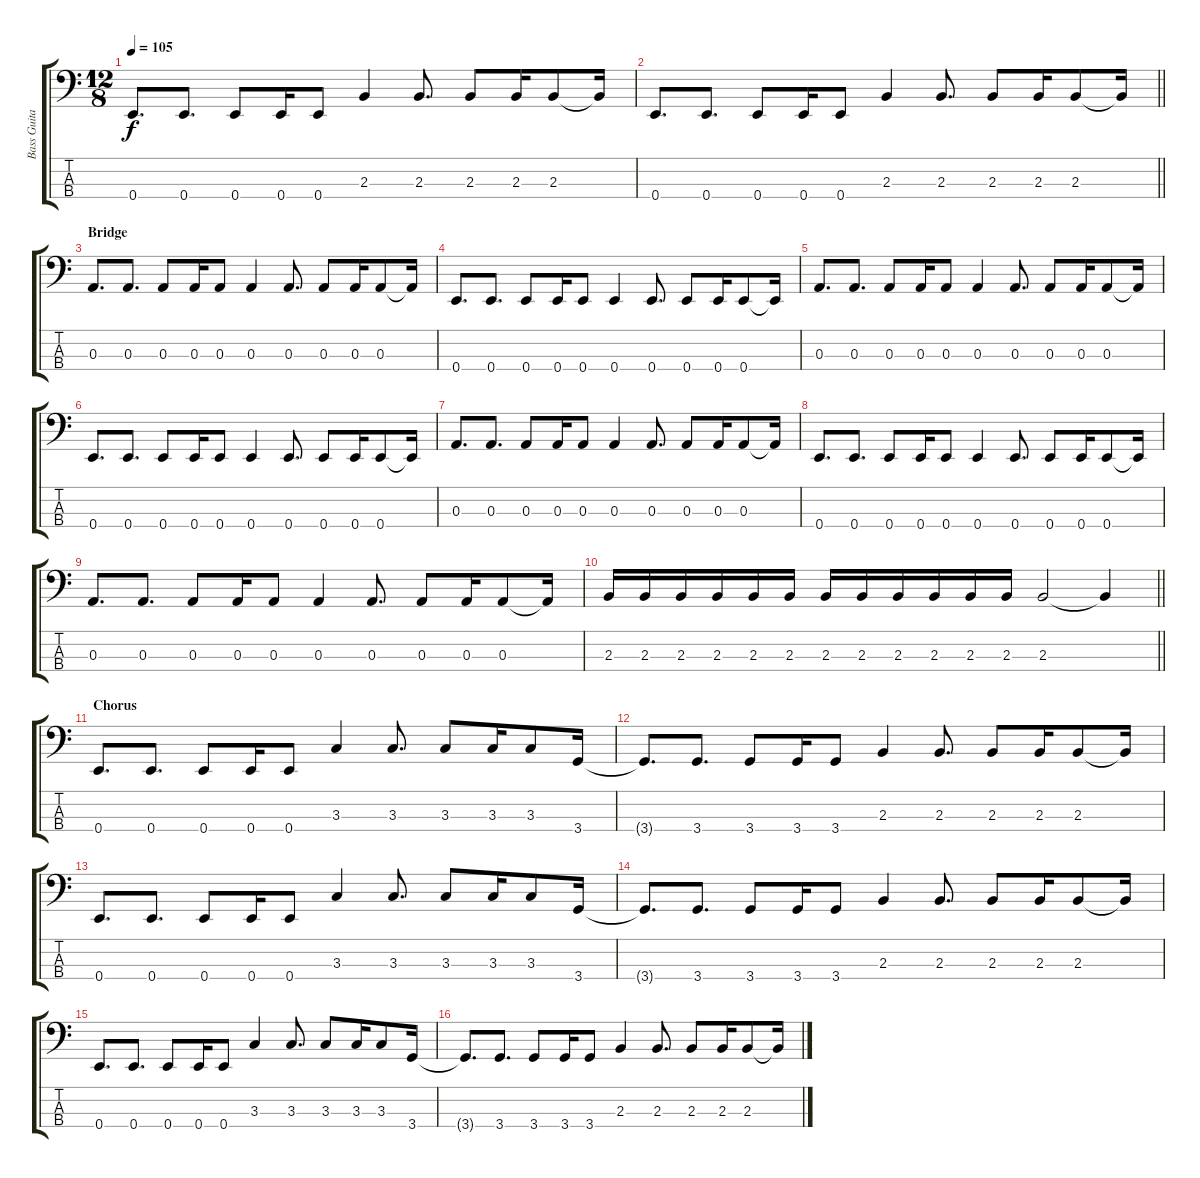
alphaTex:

\track ("Bass Guitar" "Bass Guita") {instrument electricbasspick}
\staff {score tabs}
\tuning (G2 D2 A1 E1) {hide}
\ts (12 8)
\tempo 105
\clef f4
\ks c
0.4.8{d dy f} 0.4.8{d} 0.4.8 0.4.16 0.4.8 2.3.4 2.3.8{d} 2.3.8 2.3.16 2.3.8 2.3{t}.16 |
\barLineRight lightlight
0.4.8{d} 0.4.8{d} 0.4.8 0.4.16 0.4.8 2.3.4 2.3.8{d} 2.3.8 2.3.16 2.3.8 2.3{t}.16 |
\section ("" "Bridge")
0.3.8{d} 0.3.8{d} 0.3.8 0.3.16 0.3.8 0.3.4 0.3.8{d} 0.3.8 0.3.16 0.3.8 0.3{t}.16 |
0.4.8{d} 0.4.8{d} 0.4.8 0.4.16 0.4.8 0.4.4 0.4.8{d} 0.4.8 0.4.16 0.4.8 0.4{t}.16 |
0.3.8{d} 0.3.8{d} 0.3.8 0.3.16 0.3.8 0.3.4 0.3.8{d} 0.3.8 0.3.16 0.3.8 0.3{t}.16 |
0.4.8{d} 0.4.8{d} 0.4.8 0.4.16 0.4.8 0.4.4 0.4.8{d} 0.4.8 0.4.16 0.4.8 0.4{t}.16 |
0.3.8{d} 0.3.8{d} 0.3.8 0.3.16 0.3.8 0.3.4 0.3.8{d} 0.3.8 0.3.16 0.3.8 0.3{t}.16 |
0.4.8{d} 0.4.8{d} 0.4.8 0.4.16 0.4.8 0.4.4 0.4.8{d} 0.4.8 0.4.16 0.4.8 0.4{t}.16 |
0.3.8{d} 0.3.8{d} 0.3.8 0.3.16 0.3.8 0.3.4 0.3.8{d} 0.3.8 0.3.16 0.3.8 0.3{t}.16 |
\barLineRight lightlight
2.3.16 2.3.16 2.3.16 2.3.16 2.3.16 2.3.16 2.3.16 2.3.16 2.3.16 2.3.16 2.3.16 2.3.16 2.3.2 2.3{t}.4 |
\section ("" "Chorus")
0.4.8{d} 0.4.8{d} 0.4.8 0.4.16 0.4.8 3.3.4 3.3.8{d} 3.3.8 3.3.16 3.3.8 3.4.16 |
3.4{t}.8{d} 3.4.8{d} 3.4.8 3.4.16 3.4.8 2.3.4 2.3.8{d} 2.3.8 2.3.16 2.3.8 2.3{t}.16 |
0.4.8{d} 0.4.8{d} 0.4.8 0.4.16 0.4.8 3.3.4 3.3.8{d} 3.3.8 3.3.16 3.3.8 3.4.16 |
3.4{t}.8{d} 3.4.8{d} 3.4.8 3.4.16 3.4.8 2.3.4 2.3.8{d} 2.3.8 2.3.16 2.3.8 2.3{t}.16 |
0.4.8{d} 0.4.8{d} 0.4.8 0.4.16 0.4.8 3.3.4 3.3.8{d} 3.3.8 3.3.16 3.3.8 3.4.16 |
3.4{t}.8{d} 3.4.8{d} 3.4.8 3.4.16 3.4.8 2.3.4 2.3.8{d} 2.3.8 2.3.16 2.3.8 2.3{t}.16
